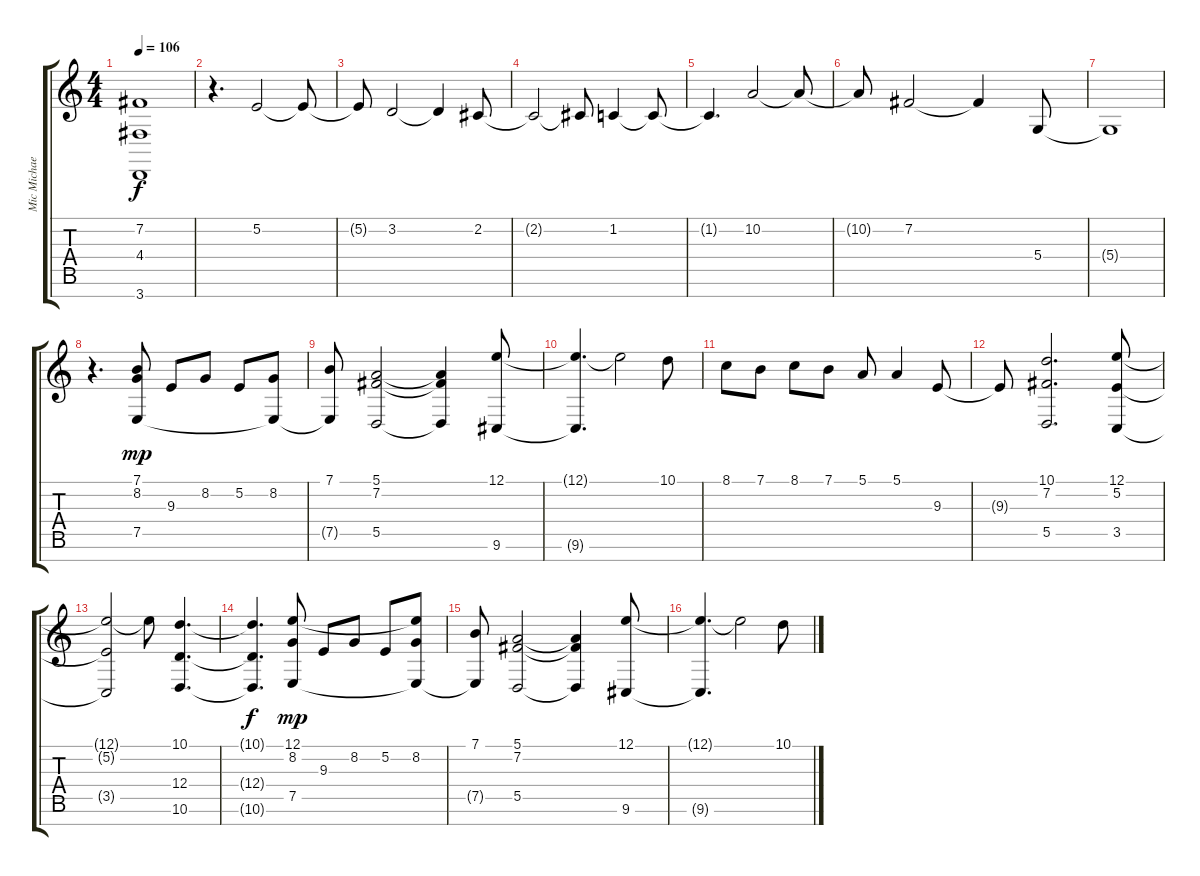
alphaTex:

\track ("Mic Michaeli - Stings" "Mic Michae") {instrument stringensemble1}
\staff {score tabs}
\tuning (E4 B3 G3 D3 A2 E2 B1) {hide}
\ts (4 4)
\tempo 106
\clef g2
\ks c
(7.2{t} 4.4{t} 3.7{t}).1{dy f} |
r.4{d} 5.2.2 5.2{t}.8 |
5.2{t}.8 3.2.2 3.2{t}.4 2.2.8 |
2.2{t}.2 2.2{t}.8 1.2.4 1.2{t}.8 |
1.2{t}.4{d} 10.2.2 10.2{t}.8 |
10.2{t}.8 7.2.2 7.2{t}.4 5.4.8 |
5.4{t}.1 |
r.4{d} (7.1 8.2 7.5).8{dy mp} 9.3.8 8.2.8 5.2.8 (8.2 7.5{t}).8 |
(7.1 7.5{t}).8 (5.1 7.2 5.5).2 (5.1{t} 7.2{t} 5.5{t}).4 (12.1 9.6).8 |
(12.1{t} 9.6{t}).4{d} 12.1{t}.2 10.1.8 |
8.1.8 7.1.8 8.1.8 7.1.8 5.1.8 5.1.4 9.3.8 |
9.3{t}.8 (10.1 7.2 5.5).2{d} (12.1 5.2 3.5).8 |
(12.1{t} 5.2{t} 3.5{t}).2 12.1{t}.8 (10.1 12.4 10.6).4{d} |
(10.1{t} 12.4{t} 10.6{t}).4{d dy f} (12.1 8.2 7.5).8{dy mp} 9.3.8 8.2.8 5.2.8 (12.1{t} 8.2 7.5{t}).8 |
(7.1 7.5{t}).8 (5.1 7.2 5.5).2 (5.1{t} 7.2{t} 5.5{t}).4 (12.1 9.6).8 |
(12.1{t} 9.6{t}).4{d} 12.1{t}.2 10.1.8
